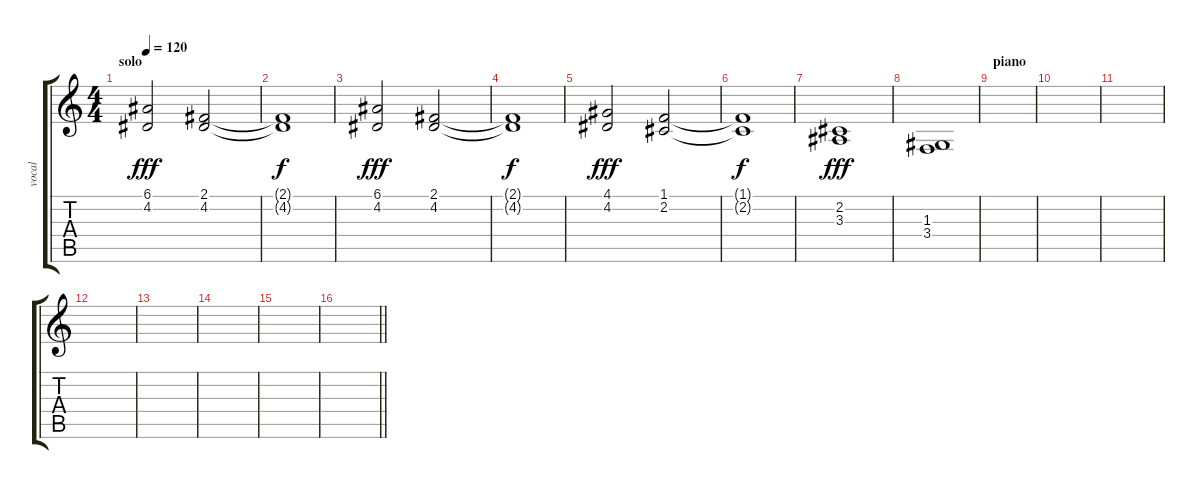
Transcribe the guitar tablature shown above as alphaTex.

\track ("vocal" "vocal") {instrument voiceoohs}
\staff {score tabs}
\tuning (E4 B3 G3 D3 A2 E2) {hide}
\ts (4 4)
\section ("" "solo")
\tempo 120
\clef g2
\ks c
(6.1 4.2).2{dy fff} (2.1 4.2).2 |
(2.1{t} 4.2{t}).1{dy f} |
(6.1 4.2).2{dy fff} (2.1 4.2).2 |
(2.1{t} 4.2{t}).1{dy f} |
(4.1 4.2).2{dy fff} (1.1 2.2).2 |
(1.1{t} 2.2{t}).1{dy f} |
(2.2 3.3).1{dy fff} |
(1.3 3.4).1 |
\section ("" "piano")
|
|
|
|
|
|
|
\barLineRight lightlight
